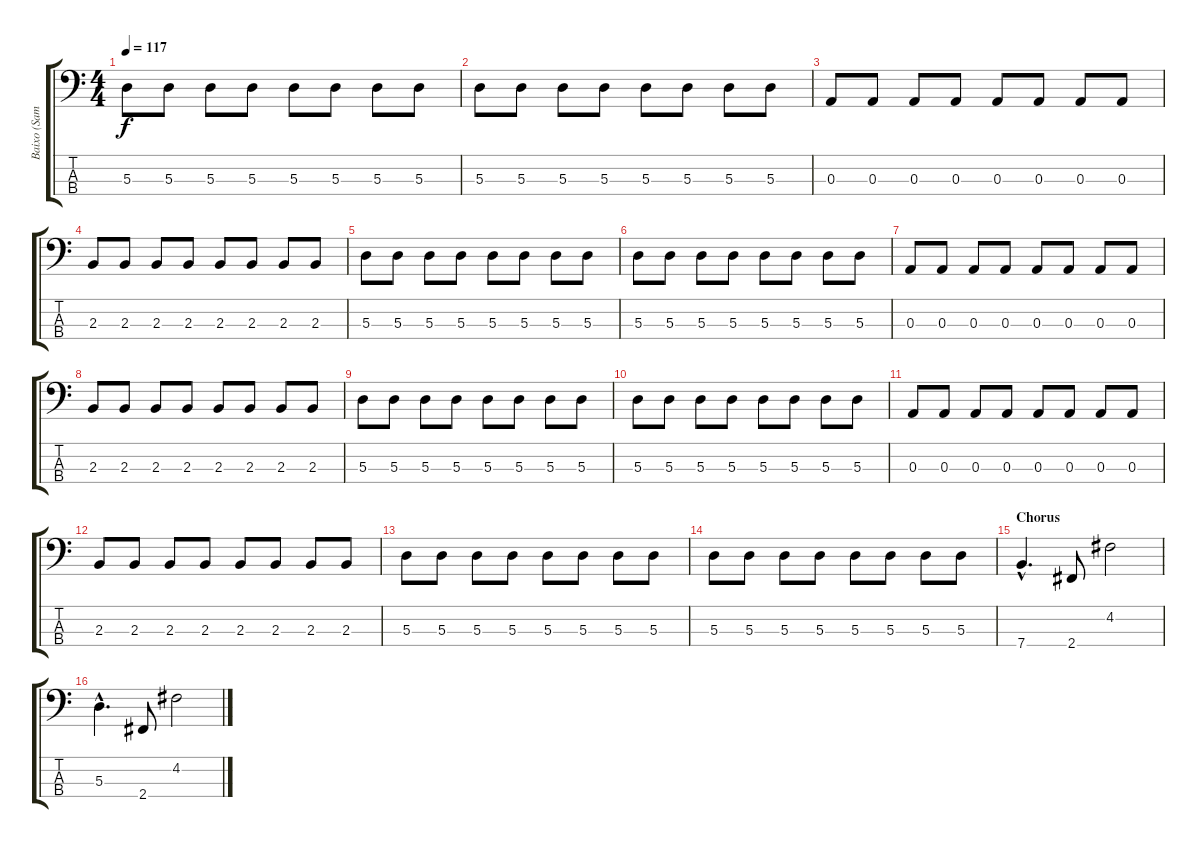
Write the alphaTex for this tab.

\track ("Baixo (Sam)" "Baixo (Sam") {instrument electricbassfinger}
\staff {score tabs}
\tuning (G2 D2 A1 E1) {hide}
\ts (4 4)
\tempo 117
\clef f4
\ks c
5.3.8{dy f} 5.3.8 5.3.8 5.3.8 5.3.8 5.3.8 5.3.8 5.3.8 |
5.3.8 5.3.8 5.3.8 5.3.8 5.3.8 5.3.8 5.3.8 5.3.8 |
0.3.8 0.3.8 0.3.8 0.3.8 0.3.8 0.3.8 0.3.8 0.3.8 |
2.3.8 2.3.8 2.3.8 2.3.8 2.3.8 2.3.8 2.3.8 2.3.8 |
5.3.8 5.3.8 5.3.8 5.3.8 5.3.8 5.3.8 5.3.8 5.3.8 |
5.3.8 5.3.8 5.3.8 5.3.8 5.3.8 5.3.8 5.3.8 5.3.8 |
0.3.8 0.3.8 0.3.8 0.3.8 0.3.8 0.3.8 0.3.8 0.3.8 |
2.3.8 2.3.8 2.3.8 2.3.8 2.3.8 2.3.8 2.3.8 2.3.8 |
5.3.8 5.3.8 5.3.8 5.3.8 5.3.8 5.3.8 5.3.8 5.3.8 |
5.3.8 5.3.8 5.3.8 5.3.8 5.3.8 5.3.8 5.3.8 5.3.8 |
0.3.8 0.3.8 0.3.8 0.3.8 0.3.8 0.3.8 0.3.8 0.3.8 |
2.3.8 2.3.8 2.3.8 2.3.8 2.3.8 2.3.8 2.3.8 2.3.8 |
5.3.8 5.3.8 5.3.8 5.3.8 5.3.8 5.3.8 5.3.8 5.3.8 |
5.3.8 5.3.8 5.3.8 5.3.8 5.3.8 5.3.8 5.3.8 5.3.8 |
\section ("" "Chorus")
7.4{hac}.4{d} 2.4.8 4.2.2 |
5.3{hac}.4{d} 2.4.8 4.2.2
